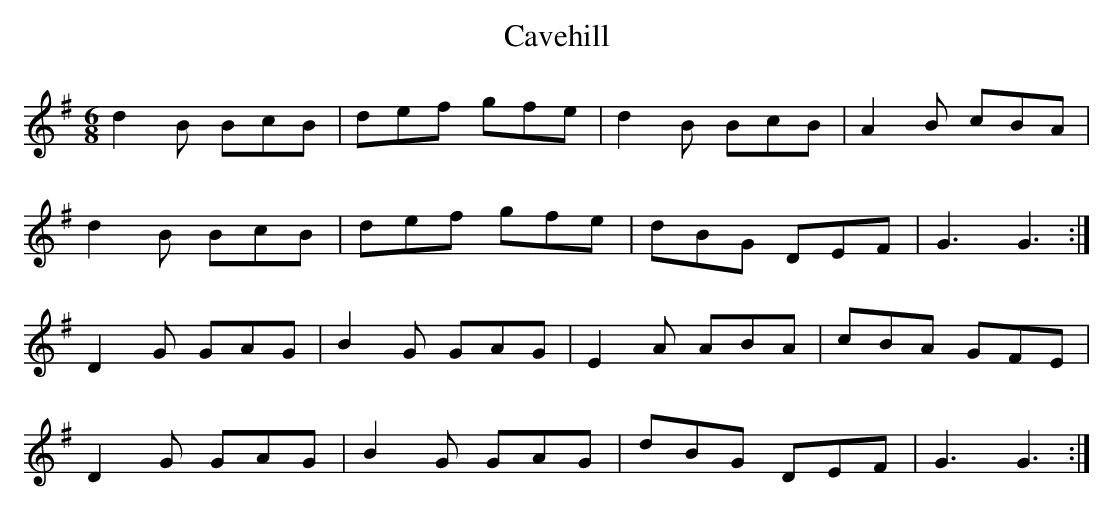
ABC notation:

X:1
T:Cavehill
L:1/8
M:6/8
K:G
d2B BcB | def gfe | d2B BcB | A2B cBA  |
d2B BcB | def gfe | dBG DEF | G3  G3  :|
D2G GAG | B2G GAG | E2A ABA | cBA GFE  |
D2G GAG | B2G GAG | dBG DEF | G3  G3 :|]
